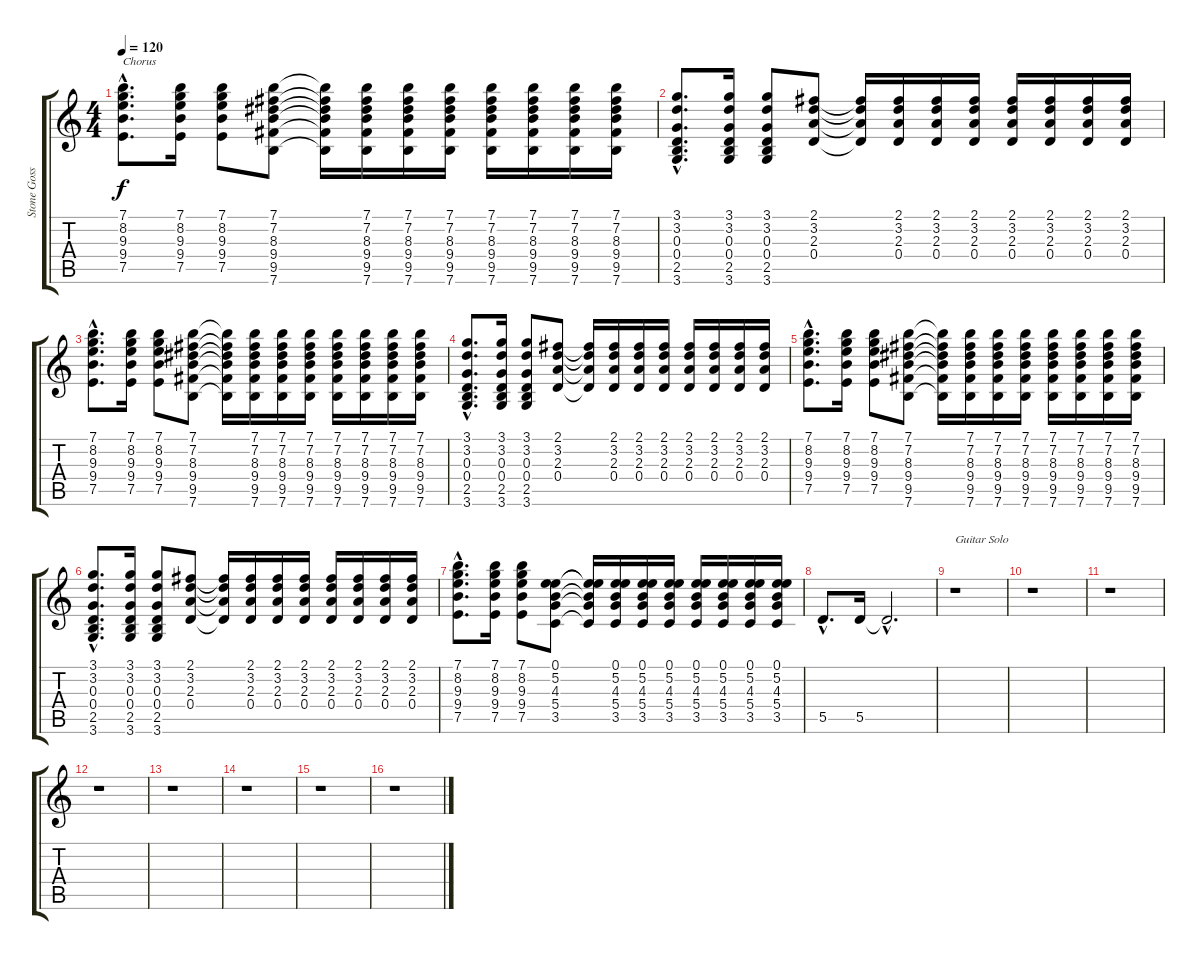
\track ("Stone Gossard" "Stone Goss") {instrument distortionguitar}
\staff {score tabs}
\tuning (E4 B3 G3 D3 A2 E2) {hide}
\ts (4 4)
\tempo 120
\clef g2
\ks c
(7.1{hac} 8.2{hac} 9.3{hac} 9.4{hac} 7.5{hac}).8{d txt "Chorus" dy f} (7.1 8.2 9.3 9.4 7.5).16 (7.1 8.2 9.3 9.4 7.5).8 (7.1 7.2 8.3 9.4 9.5 7.6).8 (7.1{t} 7.2{t} 8.3{t} 9.4{t} 9.5{t} 7.6{t}).16 (7.1 7.2 8.3 9.4 9.5 7.6).16 (7.1 7.2 8.3 9.4 9.5 7.6).16 (7.1 7.2 8.3 9.4 9.5 7.6).16 (7.1 7.2 8.3 9.4 9.5 7.6).16 (7.1 7.2 8.3 9.4 9.5 7.6).16 (7.1 7.2 8.3 9.4 9.5 7.6).16 (7.1 7.2 8.3 9.4 9.5 7.6).16 |
(3.1{hac} 3.2{hac} 0.3{hac} 0.4{hac} 2.5{hac} 3.6{hac}).8{d} (3.1 3.2 0.3 0.4 2.5 3.6).16 (3.1 3.2 0.3 0.4 2.5 3.6).8 (2.1 3.2 2.3 0.4).8 (2.1{t} 3.2{t} 2.3{t} 0.4{t}).16 (2.1 3.2 2.3 0.4).16 (2.1 3.2 2.3 0.4).16 (2.1 3.2 2.3 0.4).16 (2.1 3.2 2.3 0.4).16 (2.1 3.2 2.3 0.4).16 (2.1 3.2 2.3 0.4).16 (2.1 3.2 2.3 0.4).16 |
(7.1{hac} 8.2{hac} 9.3{hac} 9.4{hac} 7.5{hac}).8{d} (7.1 8.2 9.3 9.4 7.5).16 (7.1 8.2 9.3 9.4 7.5).8 (7.1 7.2 8.3 9.4 9.5 7.6).8 (7.1{t} 7.2{t} 8.3{t} 9.4{t} 9.5{t} 7.6{t}).16 (7.1 7.2 8.3 9.4 9.5 7.6).16 (7.1 7.2 8.3 9.4 9.5 7.6).16 (7.1 7.2 8.3 9.4 9.5 7.6).16 (7.1 7.2 8.3 9.4 9.5 7.6).16 (7.1 7.2 8.3 9.4 9.5 7.6).16 (7.1 7.2 8.3 9.4 9.5 7.6).16 (7.1 7.2 8.3 9.4 9.5 7.6).16 |
(3.1{hac} 3.2{hac} 0.3{hac} 0.4{hac} 2.5{hac} 3.6{hac}).8{d} (3.1 3.2 0.3 0.4 2.5 3.6).16 (3.1 3.2 0.3 0.4 2.5 3.6).8 (2.1 3.2 2.3 0.4).8 (2.1{t} 3.2{t} 2.3{t} 0.4{t}).16 (2.1 3.2 2.3 0.4).16 (2.1 3.2 2.3 0.4).16 (2.1 3.2 2.3 0.4).16 (2.1 3.2 2.3 0.4).16 (2.1 3.2 2.3 0.4).16 (2.1 3.2 2.3 0.4).16 (2.1 3.2 2.3 0.4).16 |
(7.1{hac} 8.2{hac} 9.3{hac} 9.4{hac} 7.5{hac}).8{d} (7.1 8.2 9.3 9.4 7.5).16 (7.1 8.2 9.3 9.4 7.5).8 (7.1 7.2 8.3 9.4 9.5 7.6).8 (7.1{t} 7.2{t} 8.3{t} 9.4{t} 9.5{t} 7.6{t}).16 (7.1 7.2 8.3 9.4 9.5 7.6).16 (7.1 7.2 8.3 9.4 9.5 7.6).16 (7.1 7.2 8.3 9.4 9.5 7.6).16 (7.1 7.2 8.3 9.4 9.5 7.6).16 (7.1 7.2 8.3 9.4 9.5 7.6).16 (7.1 7.2 8.3 9.4 9.5 7.6).16 (7.1 7.2 8.3 9.4 9.5 7.6).16 |
(3.1{hac} 3.2{hac} 0.3{hac} 0.4{hac} 2.5{hac} 3.6{hac}).8{d} (3.1 3.2 0.3 0.4 2.5 3.6).16 (3.1 3.2 0.3 0.4 2.5 3.6).8 (2.1 3.2 2.3 0.4).8 (2.1{t} 3.2{t} 2.3{t} 0.4{t}).16 (2.1 3.2 2.3 0.4).16 (2.1 3.2 2.3 0.4).16 (2.1 3.2 2.3 0.4).16 (2.1 3.2 2.3 0.4).16 (2.1 3.2 2.3 0.4).16 (2.1 3.2 2.3 0.4).16 (2.1 3.2 2.3 0.4).16 |
(7.1{hac} 8.2{hac} 9.3{hac} 9.4{hac} 7.5{hac}).8{d} (7.1 8.2 9.3 9.4 7.5).16 (7.1 8.2 9.3 9.4 7.5).8 (0.1 5.2 4.3 5.4 3.5).8 (0.1{t} 5.2{t} 4.3{t} 5.4{t} 3.5{t}).16 (0.1 5.2 4.3 5.4 3.5).16 (0.1 5.2 4.3 5.4 3.5).16 (0.1 5.2 4.3 5.4 3.5).16 (0.1 5.2 4.3 5.4 3.5).16 (0.1 5.2 4.3 5.4 3.5).16 (0.1 5.2 4.3 5.4 3.5).16 (0.1 5.2 4.3 5.4 3.5).16 |
5.5{hac}.8{d} 5.5.16 5.5{hac t}.2{d} |
r.1{txt "Guitar Solo"} |
r.1 |
r.1 |
r.1 |
r.1 |
r.1 |
r.1 |
r.1
